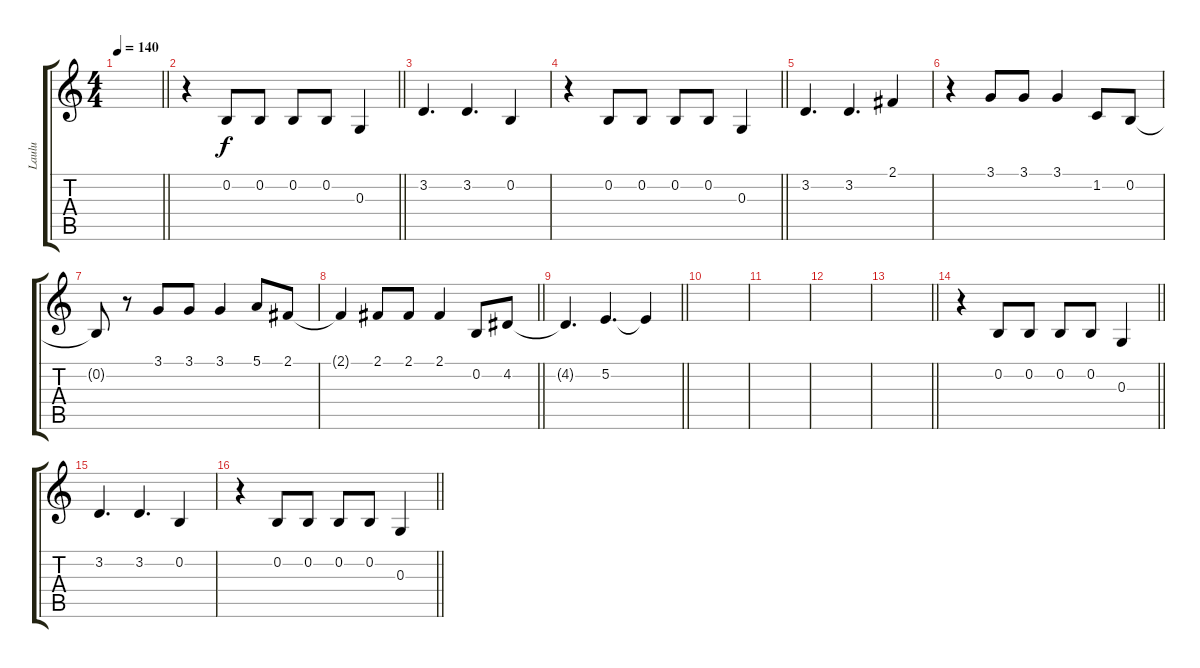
\track ("Laulu" "Laulu") {instrument lead6voice}
\staff {score tabs}
\tuning (E4 B3 G3 D3 A2 E2) {hide}
\ts (4 4)
\tempo 140
\clef g2
\barLineRight lightlight
\ks c
|
\barLineRight lightlight
r.4 0.2.8 0.2.8 0.2.8 0.2.8 0.3.4 |
3.2.4{d} 3.2.4{d} 0.2.4 |
\barLineRight lightlight
r.4 0.2.8 0.2.8 0.2.8 0.2.8 0.3.4 |
3.2.4{d} 3.2.4{d} 2.1.4 |
r.4 3.1.8 3.1.8 3.1.4 1.2.8 0.2.8 |
0.2{t}.8 r.8 3.1.8 3.1.8 3.1.4 5.1.8 2.1.8 |
\barLineRight lightlight
2.1{t}.4 2.1.8 2.1.8 2.1.4 0.2.8 4.2.8 |
\barLineRight lightlight
4.2{t}.4{d} 5.2.4{d} 5.2{t}.4 |
|
|
|
\barLineRight lightlight
|
\barLineRight lightlight
r.4 0.2.8 0.2.8 0.2.8 0.2.8 0.3.4 |
3.2.4{d} 3.2.4{d} 0.2.4 |
\barLineRight lightlight
r.4 0.2.8 0.2.8 0.2.8 0.2.8 0.3.4
